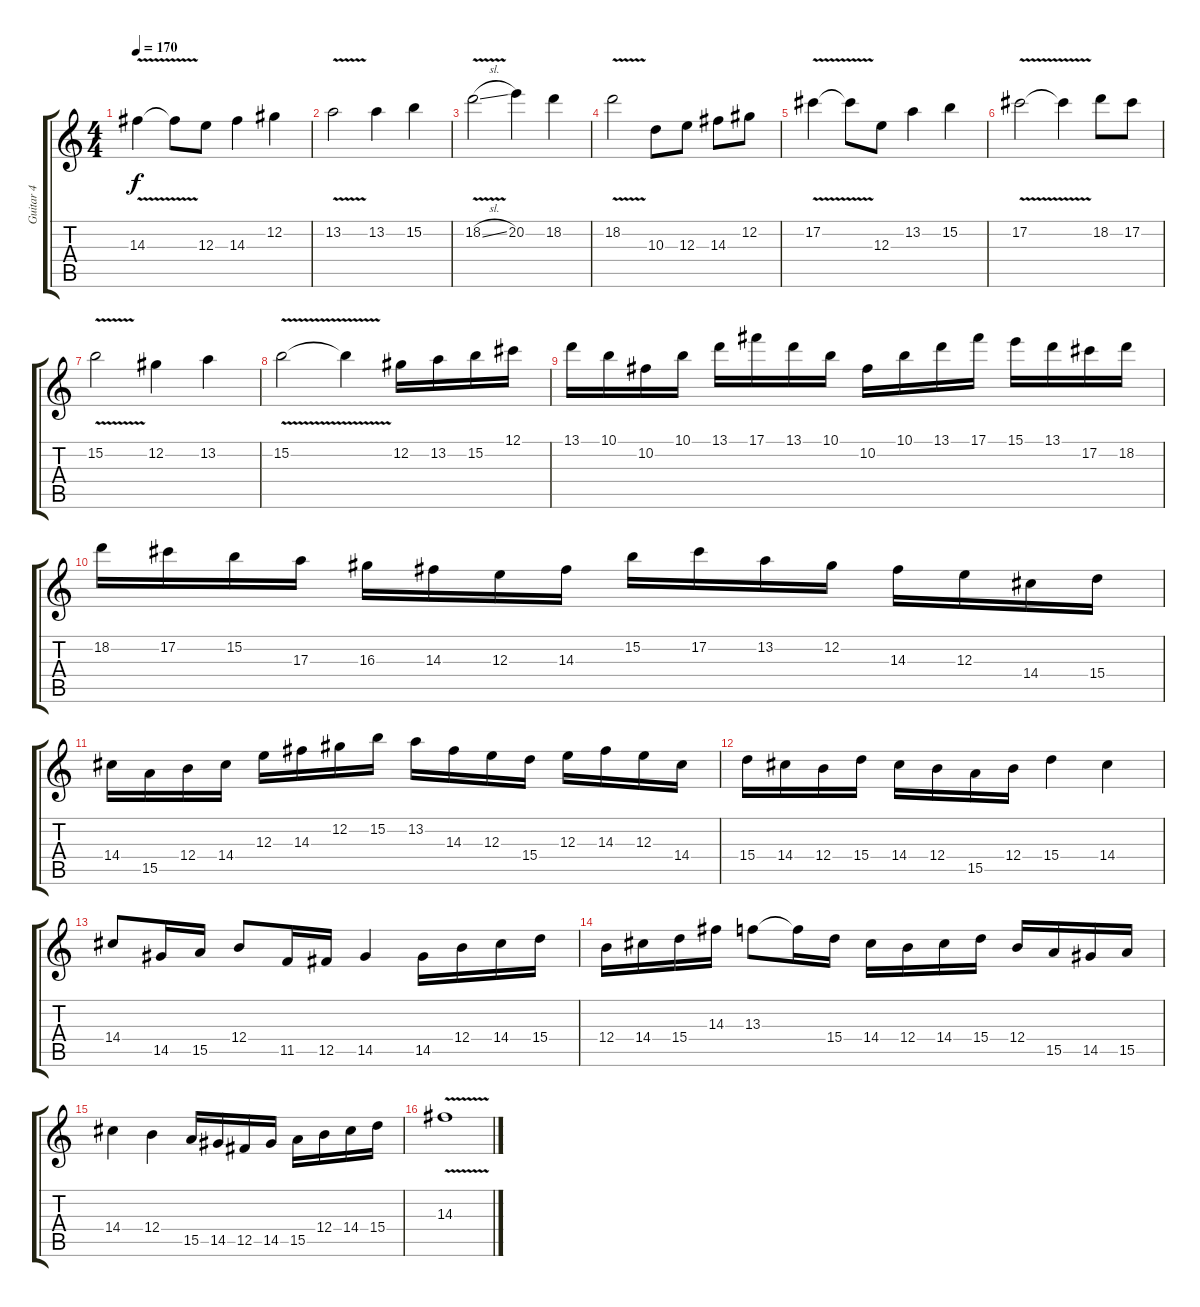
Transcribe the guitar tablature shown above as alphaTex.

\track ("Guitar 4" "Guitar 4") {instrument distortionguitar}
\staff {score tabs}
\tuning (Db4 Ab3 E3 B2 Gb2 B1) {hide}
\ts (4 4)
\tempo 170
\clef g2
\ks c
14.3{v}.4{dy f} 14.3{t}.8 12.3.8 14.3.4 12.2.4 |
13.2{v}.2 13.2.4 15.2.4 |
18.2{v sl}.2 20.2.4 18.2.4 |
18.2{v}.2 10.3.8 12.3.8 14.3.8 12.2.8 |
17.2{v}.4 17.2{t}.8 12.3.8 13.2.4 15.2.4 |
17.2{v}.2 17.2{t}.4 18.2.8 17.2.8 |
15.2{v}.2 12.2.4 13.2.4 |
15.2{v}.2 15.2{t}.4 12.2.16 13.2.16 15.2.16 12.1.16 |
13.1.16 10.1.16 10.2.16 10.1.16 13.1.16 17.1.16 13.1.16 10.1.16 10.2.16 10.1.16 13.1.16 17.1.16 15.1.16 13.1.16 17.2.16 18.2.16 |
18.2.16 17.2.16 15.2.16 17.3.16 16.3.16 14.3.16 12.3.16 14.3.16 15.2.16 17.2.16 13.2.16 12.2.16 14.3.16 12.3.16 14.4.16 15.4.16 |
14.4.16 15.5.16 12.4.16 14.4.16 12.3.16 14.3.16 12.2.16 15.2.16 13.2.16 14.3.16 12.3.16 15.4.16 12.3.16 14.3.16 12.3.16 14.4.16 |
15.4.16 14.4.16 12.4.16 15.4.16 14.4.16 12.4.16 15.5.16 12.4.16 15.4.4 14.4.4 |
14.4.8 14.5.16 15.5.16 12.4.8 11.5.16 12.5.16 14.5.4 14.5.16 12.4.16 14.4.16 15.4.16 |
12.4.16 14.4.16 15.4.16 14.3.16 13.3.8 13.3{t}.16 15.4.16 14.4.16 12.4.16 14.4.16 15.4.16 12.4.16 15.5.16 14.5.16 15.5.16 |
14.4.4 12.4.4 15.5.16 14.5.16 12.5.16 14.5.16 15.5.16 12.4.16 14.4.16 15.4.16 |
14.3{v}.1
